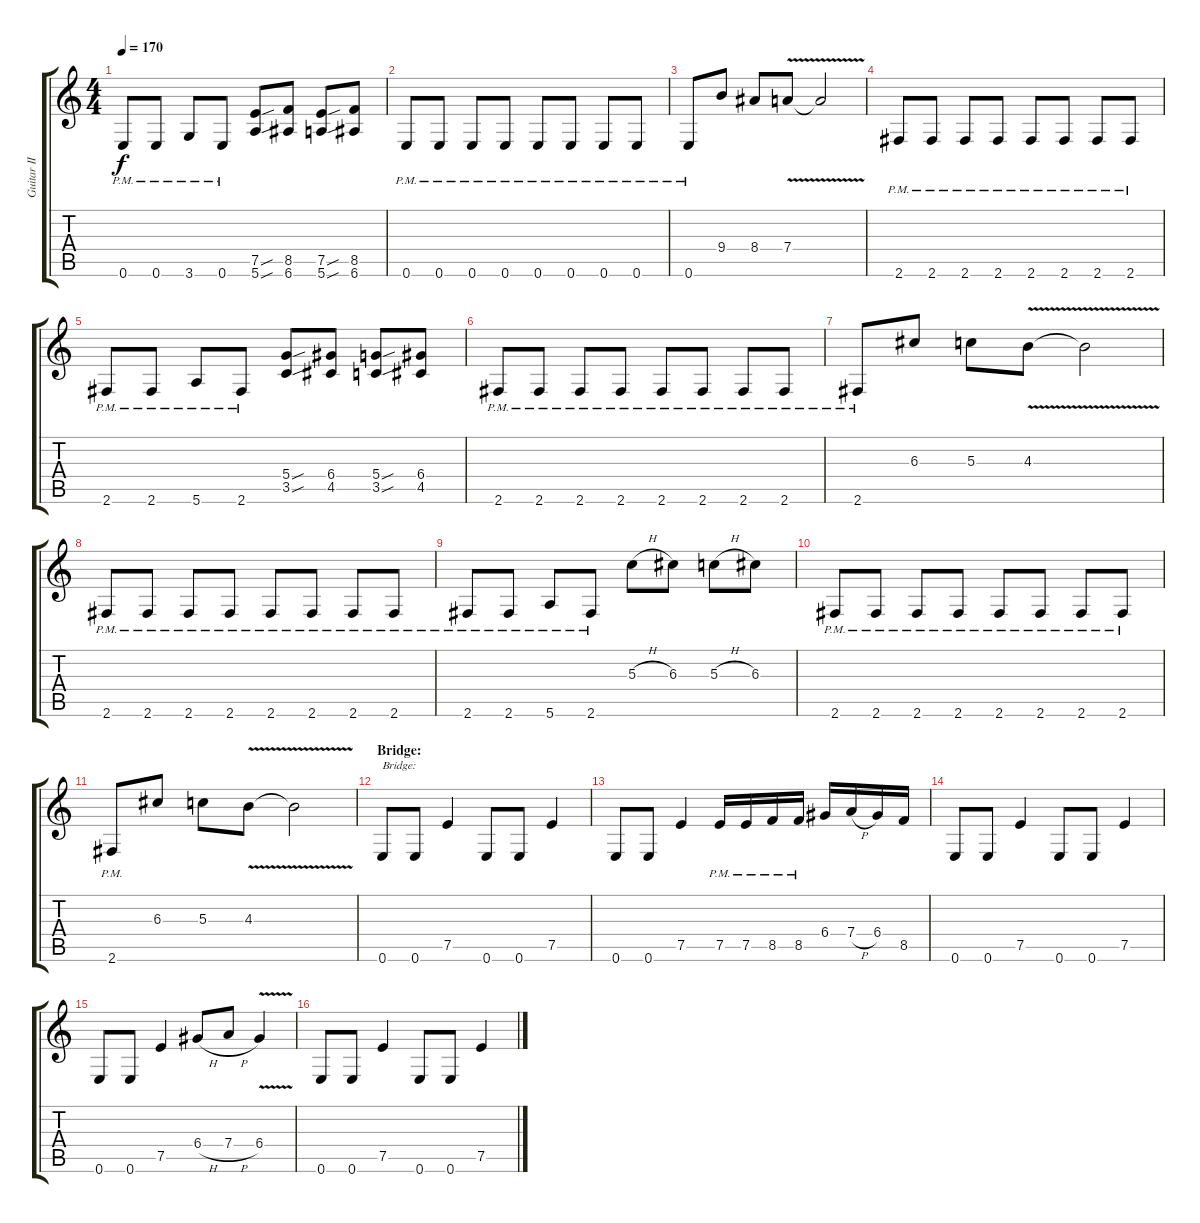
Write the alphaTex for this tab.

\track ("Guitar II" "Guitar II") {instrument distortionguitar}
\staff {score tabs}
\tuning (E4 B3 G3 D3 A2 E2) {hide}
\ts (4 4)
\tempo 170
\clef g2
\ks c
0.6{pm}.8{dy f} 0.6{pm}.8 3.6{pm}.8 0.6{pm}.8 (7.5{sou} 5.6{sou}).8 (8.5 6.6).8 (7.5{sou} 5.6{sou}).8 (8.5 6.6).8 |
0.6{pm}.8 0.6{pm}.8 0.6{pm}.8 0.6{pm}.8 0.6{pm}.8 0.6{pm}.8 0.6{pm}.8 0.6{pm}.8 |
0.6{pm}.8 9.4.8 8.4.8 7.4{v}.8 7.4{t}.2 |
2.6{pm}.8 2.6{pm}.8 2.6{pm}.8 2.6{pm}.8 2.6{pm}.8 2.6{pm}.8 2.6{pm}.8 2.6{pm}.8 |
2.6{pm}.8 2.6{pm}.8 5.6{pm}.8 2.6{pm}.8 (5.4{sou} 3.5{sou}).8 (6.4 4.5).8 (5.4{sou} 3.5{sou}).8 (6.4 4.5).8 |
2.6{pm}.8 2.6{pm}.8 2.6{pm}.8 2.6{pm}.8 2.6{pm}.8 2.6{pm}.8 2.6{pm}.8 2.6{pm}.8 |
2.6{pm}.8 6.3.8 5.3.8 4.3{v}.8 4.3{t}.2 |
2.6{pm}.8 2.6{pm}.8 2.6{pm}.8 2.6{pm}.8 2.6{pm}.8 2.6{pm}.8 2.6{pm}.8 2.6{pm}.8 |
2.6{pm}.8 2.6{pm}.8 5.6{pm}.8 2.6{pm}.8 5.3{h}.8 6.3.8 5.3{h}.8 6.3.8 |
2.6{pm}.8 2.6{pm}.8 2.6{pm}.8 2.6{pm}.8 2.6{pm}.8 2.6{pm}.8 2.6{pm}.8 2.6{pm}.8 |
2.6{pm}.8 6.3.8 5.3.8 4.3{v}.8 4.3{t}.2 |
\section ("" "Bridge:")
0.6.8{txt "Bridge:"} 0.6.8 7.5.4 0.6.8 0.6.8 7.5.4 |
0.6.8 0.6.8 7.5.4 7.5{pm}.16 7.5{pm}.16 8.5{pm}.16 8.5{pm}.16 6.4.16 7.4{h}.16 6.4.16 8.5.16 |
0.6.8 0.6.8 7.5.4 0.6.8 0.6.8 7.5.4 |
0.6.8 0.6.8 7.5.4 6.4{h}.8 7.4{h}.8 6.4{v}.4 |
0.6.8 0.6.8 7.5.4 0.6.8 0.6.8 7.5.4
